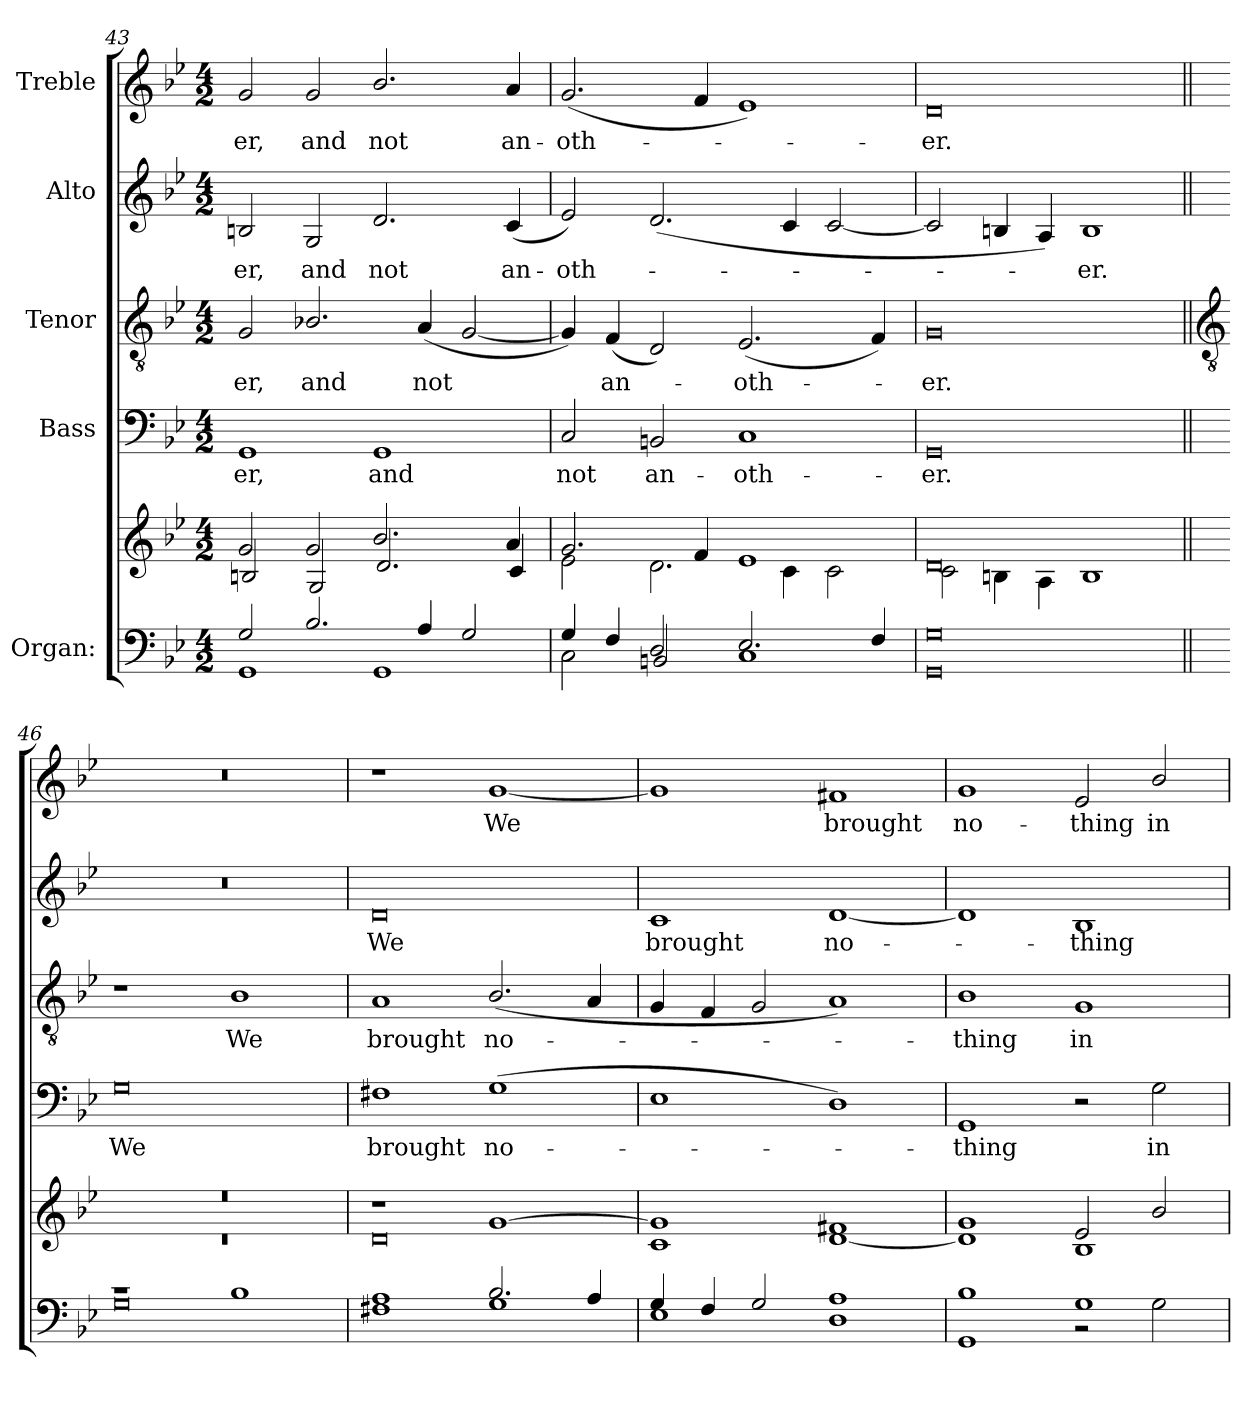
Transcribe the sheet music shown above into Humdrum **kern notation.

**kern	**kern	**kern	**text	**kern	**text	**kern	**text	**kern	**text
*part5	*part5	*part4	*part4	*part3	*part3	*part2	*part2	*part1	*part1
*staff6	*staff5	*staff4	*staff4	*staff3	*staff3	*staff2	*staff2	*staff1	*staff1
*I"Organ:	*	*I"Bass	*	*I"Tenor	*	*I"Alto	*	*I"Treble	*
*clefF4	*clefG2	*clefF4	*	*clefGv2	*	*clefG2	*	*clefG2	*
*k[b-e-]	*k[b-e-]	*k[b-e-]	*	*k[b-e-]	*	*k[b-e-]	*	*k[b-e-]	*
*B-:	*B-:	*B-:	*	*B-:	*	*B-:	*	*B-:	*
*M4/2	*M4/2	*M4/2	*	*M4/2	*	*M4/2	*	*M4/2	*
=43	=43	=43	=43	=43	=43	=43	=43	=43	=43
*^	*^	*	*	*	*	*	*	*	*
!	!	!	!	!	!LO:LY:b	!	!LO:LY:b	!	!LO:LY:b	!	!LO:LY:b
2G/	1GG\	2g/	2Bn/	1GG	-er,	2G	-er,	2Bn	er,	2g	-er,
!	!	!	!	!	!	!	!LO:LY:b	!	!LO:LY:b	!	!LO:LY:b
2.B-/	.	2g/	2G/	.	.	2.B-X/	and	2G	and	2g	and
!	!	!	!	!	!LO:LY:b	!	!	!	!LO:LY:b	!	!LO:LY:b
.	1GG\	2.b-/	2.d/	1GG	and	.	.	2.d	not	2.b-/	not
!	!	!	!	!	!	!	!LO:LY:b	!	!	!	!
4A/	.	.	.	.	.	(<4A	not	.	.	.	.
2G/	.	.	.	.	.	[2G	.	.	.	.	.
!	!	!	!	!	!	!	!	!	!LO:LY:b	!	!LO:LY:b
.	.	4a/	4c/	.	.	.	.	(<4c	an-	4a	an-
=44	=44	=44	=44	=44	=44	=44	=44	=44	=44	=44	=44
!	!	!	!	!	!LO:LY:b	!	!	!	!LO:LY:b	!	!LO:LY:b
4G/	2C\	2.g/	2e-\	2C	not	4G])	.	2e-)	-oth-	(<2.g	-oth-
!	!	!	!	!	!	!	!LO:LY:b	!	!	!	!
4F/	.	.	.	.	.	(<4F	an-	.	.	.	.
!	!	!	!	!	!LO:LY:b	!	!	!	!	!	!
2D/	2BBn/	.	2.d\	2BBn	an-	2D)	.	(<2.d	.	.	.
.	.	4f/	.	.	.	.	.	.	.	4f	.
!	!	!	!	!	!LO:LY:b	!	!LO:LY:b	!	!	!	!
2.E-/	1C\	1e-/	.	1C	-oth-	(<2.E-	oth-	.	.	1e-)	.
.	.	.	4c\	.	.	.	.	4c	.	.	.
.	.	.	2c\	.	.	.	.	[2c	.	.	.
4F/	.	.	.	.	.	4F)	.	.	.	.	.
=45	=45	=45	=45	=45	=45	=45	=45	=45	=45	=45	=45
!	!	!	!	!	!LO:LY:b	!	!LO:LY:b	!	!	!	!LO:LY:b
0G/	0GG\	0d/	2c\	0GG	-er.	0G	er.	2c]	.	0d	er.
.	.	.	4Bn\	.	.	.	.	4Bn	.	.	.
.	.	.	4A\	.	.	.	.	4A)	.	.	.
!	!	!	!	!	!	!	!	!	!LO:LY:b	!	!
.	.	.	1B\	.	.	.	.	1B	er.	.	.
!!LO:LB:g=z
=46||	=46||	=46||	=46||	=46||	=46||	=46||	=46||	=46||	=46||	=46||	=46||
*	*	*	*	*	*	*clefGv2	*	*	*	*	*
!	!	!	!	!	!LO:LY:b	!	!	!	!	!	!
1r	0G\	0r	0r	0G	We	1r	.	0r	.	0r	.
!	!	!	!	!	!	!	!LO:LY:b	!	!	!	!
1B-/	.	.	.	.	.	1B-	We	.	.	.	.
=47	=47	=47	=47	=47	=47	=47	=47	=47	=47	=47	=47
!	!	!	!	!	!LO:LY:b	!	!LO:LY:b	!	!LO:LY:b	!	!
1A/	1F#X\	1r	0d\	1F#X	brought	1A	brought	0d	We	1r	.
!	!	!	!	!	!LO:LY:b	!	!LO:LY:b	!	!	!	!LO:LY:b
2.B-/	1G\	[1g/	.	(>1G	no-	(<2.B-/	no-	.	.	[1g	We
4A/	.	.	.	.	.	4A	.	.	.	.	.
=48	=48	=48	=48	=48	=48	=48	=48	=48	=48	=48	=48
!	!	!	!	!	!	!	!	!	!LO:LY:b	!	!
4G/	1E-\	1g/]	1c\	1E-	.	4G	.	1c	brought	1g]	.
4F/	.	.	.	.	.	4F	.	.	.	.	.
2G/	.	.	.	.	.	2G	.	.	.	.	.
!	!	!	!	!	!	!	!	!	!LO:LY:b	!	!LO:LY:b
1A/	1D\	1f#X/	[1d\	1D)	.	1A)	.	[1d	no-	1f#X	brought
=49	=49	=49	=49	=49	=49	=49	=49	=49	=49	=49	=49
!	!	!	!	!	!LO:LY:b	!	!LO:LY:b	!	!	!	!LO:LY:b
1B-/	1GG\	1g/	1d\]	1GG	thing	1B-	thing	1d]	.	1g	no-
!	!	!	!	!	!	!	!LO:LY:b	!	!LO:LY:b	!	!LO:LY:b
1G/	2r	2e-/	1B-\	2r	.	1G	in-	1B-	thing	2e-	-thing
!	!	!	!	!	!LO:LY:b	!	!	!	!	!	!LO:LY:b
.	2G\	2b-/	.	2G	in-	.	.	.	.	2b-/	in-
*v	*v	*	*	*	*	*	*	*	*	*	*
*	*v	*v	*	*	*	*	*	*	*	*
=	=	=	=	=	=	=	=	=	=
*-	*-	*-	*-	*-	*-	*-	*-	*-	*-
